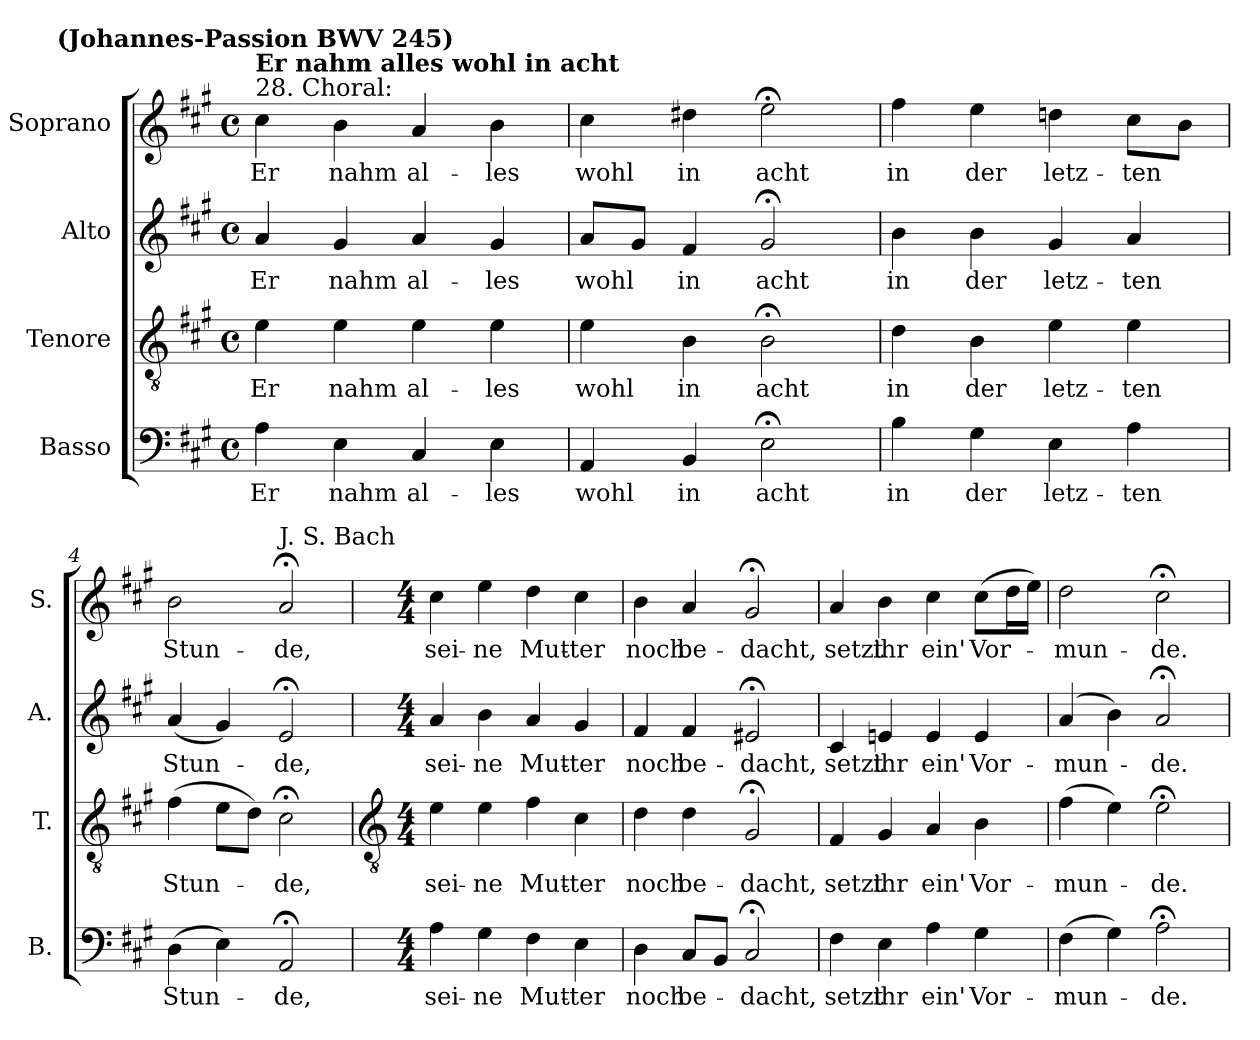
**kern	**text	**kern	**text	**kern	**text	**kern	**text
*part4	*part4	*part3	*part3	*part2	*part2	*part1	*part1
*staff4	*staff4	*staff3	*staff3	*staff2	*staff2	*staff1	*staff1
*I"Basso	*	*I"Tenore	*	*I"Alto	*	*I"Soprano	*
*I'B.	*	*I'T.	*	*I'A.	*	*I'S.	*
*clefF4	*	*clefGv2	*	*clefG2	*	*clefG2	*
*k[f#c#g#]	*	*k[f#c#g#]	*	*k[f#c#g#]	*	*k[f#c#g#]	*
*A:	*	*A:	*	*A:	*	*A:	*
*M4/4	*	*M4/4	*	*M4/4	*	*M4/4	*
*met(c)	*	*met(c)	*	*met(c)	*	*met(c)	*
=1	=1	=1	=1	=1	=1	=1	=1
!	!	!	!	!	!	!LO:TX:a:t=28. Choral&colon;	!
!	!	!	!	!	!	!LO:TX:a:B:t=Er nahm alles wohl in acht	!
!	!	!	!	!	!	!LO:TX:a:B:cj:t=(Johannes-Passion BWV 245)	!
!	!LO:LY:b	!	!LO:LY:b	!	!LO:LY:b	!	!LO:LY:b
4A	Er	4e	Er	4a	Er	4cc#	Er
!	!LO:LY:b	!	!LO:LY:b	!	!LO:LY:b	!	!LO:LY:b
4E	nahm	4e	nahm	4g#	nahm	4b	nahm
!	!LO:LY:b	!	!LO:LY:b	!	!LO:LY:b	!	!LO:LY:b
4C#	al-	4e	al-	4a	al-	4a	al-
!	!LO:LY:b	!	!LO:LY:b	!	!LO:LY:b	!	!LO:LY:b
4E	-les	4e	-les	4g#	-les	4b	-les
=2	=2	=2	=2	=2	=2	=2	=2
!	!LO:LY:b	!	!LO:LY:b	!	!LO:LY:b	!	!LO:LY:b
4AA	wohl	4e	wohl	8aL	wohl	4cc#	wohl
.	.	.	.	8g#J	.	.	.
!	!LO:LY:b	!	!LO:LY:b	!	!LO:LY:b	!	!LO:LY:b
4BB	in	4B	in	4f#	in	4dd#X	in
!	!LO:LY:b	!	!LO:LY:b	!	!LO:LY:b	!	!LO:LY:b
2E;<	acht	2B;<	acht	2g#;<	acht	2ee;<	acht
=3	=3	=3	=3	=3	=3	=3	=3
!	!LO:LY:b	!	!LO:LY:b	!	!LO:LY:b	!	!LO:LY:b
4B	in	4d	in	4b	in	4ff#	in
!	!LO:LY:b	!	!LO:LY:b	!	!LO:LY:b	!	!LO:LY:b
4G#	der	4B	der	4b	der	4ee	der
!	!LO:LY:b	!	!LO:LY:b	!	!LO:LY:b	!	!LO:LY:b
4E	letz-	4e	letz-	4g#	letz-	4ddn	letz-
!	!LO:LY:b	!	!LO:LY:b	!	!LO:LY:b	!	!LO:LY:b
4A	-ten	4e	-ten	4a	-ten	8cc#L	-ten
.	.	.	.	.	.	8bJ	.
=4	=4	=4	=4	=4	=4	=4	=4
!	!LO:LY:b	!	!LO:LY:b	!	!LO:LY:b	!	!LO:LY:b
(>4D	Stun-	(>4f#	Stun-	(<4a	Stun-	2b	Stun-
4E)	.	8eL	.	4g#)	.	.	.
.	.	8dJ)	.	.	.	.	.
!	!	!	!	!	!	!LO:TX:a:t=J. S. Bach	!
!	!LO:LY:b	!	!LO:LY:b	!	!LO:LY:b	!	!LO:LY:b
2AA;<	-de,	2c#;<	-de,	2e;<	-de,	2a;<	-de,
!!LO:LB:g=z
=5	=5	=5	=5	=5	=5	=5	=5
*	*	*clefGv2	*	*	*	*	*
*M4/4	*	*M4/4	*	*M4/4	*	*M4/4	*
!	!LO:LY:b	!	!LO:LY:b	!	!LO:LY:b	!	!LO:LY:b
4A	sei-	4e	sei-	4a	sei-	4cc#	sei-
!	!LO:LY:b	!	!LO:LY:b	!	!LO:LY:b	!	!LO:LY:b
4G#	-ne	4e	-ne	4b	-ne	4ee	-ne
!	!LO:LY:b	!	!LO:LY:b	!	!LO:LY:b	!	!LO:LY:b
4F#	Mut-	4f#	Mut-	4a	Mut-	4dd	Mut-
!	!LO:LY:b	!	!LO:LY:b	!	!LO:LY:b	!	!LO:LY:b
4E	-ter	4c#	-ter	4g#	-ter	4cc#	-ter
=6	=6	=6	=6	=6	=6	=6	=6
!	!LO:LY:b	!	!LO:LY:b	!	!LO:LY:b	!	!LO:LY:b
4D	noch	4d	noch	4f#	noch	4b	noch
!	!LO:LY:b	!	!LO:LY:b	!	!LO:LY:b	!	!LO:LY:b
8C#L	be-	4d	be-	4f#	be-	4a	be-
8BBJ	.	.	.	.	.	.	.
!	!LO:LY:b	!	!LO:LY:b	!	!LO:LY:b	!	!LO:LY:b
2C#;<	-dacht,	2G#;<	-dacht,	2e#X;<	-dacht,	2g#;<	-dacht,
=7	=7	=7	=7	=7	=7	=7	=7
!	!LO:LY:b	!	!LO:LY:b	!	!LO:LY:b	!	!LO:LY:b
4F#	setzt	4F#	setzt	4c#	setzt	4a	setzt
!	!LO:LY:b	!	!LO:LY:b	!	!LO:LY:b	!	!LO:LY:b
4E	ihr	4G#	ihr	4en	ihr	4b	ihr
!	!LO:LY:b	!	!LO:LY:b	!	!LO:LY:b	!	!LO:LY:b
4A	ein'	4A	ein'	4e	ein'	4cc#	ein'
!	!LO:LY:b	!	!LO:LY:b	!	!LO:LY:b	!	!LO:LY:b
4G#	Vor-	4B	Vor-	4e	Vor-	(>8cc#L	Vor-
.	.	.	.	.	.	16ddL	.
.	.	.	.	.	.	16eeJJ)	.
=8	=8	=8	=8	=8	=8	=8	=8
!	!LO:LY:b	!	!LO:LY:b	!	!LO:LY:b	!	!LO:LY:b
(>4F#	-mun-	(>4f#	-mun-	(>4a	-mun-	2dd	-mun-
4G#)	.	4e)	.	4b)	.	.	.
!	!LO:LY:b	!	!LO:LY:b	!	!LO:LY:b	!	!LO:LY:b
2A;<	-de.	2e;<	-de.	2a;<	-de.	2cc#;<	-de.
=	=	=	=	=	=	=	=
*-	*-	*-	*-	*-	*-	*-	*-
